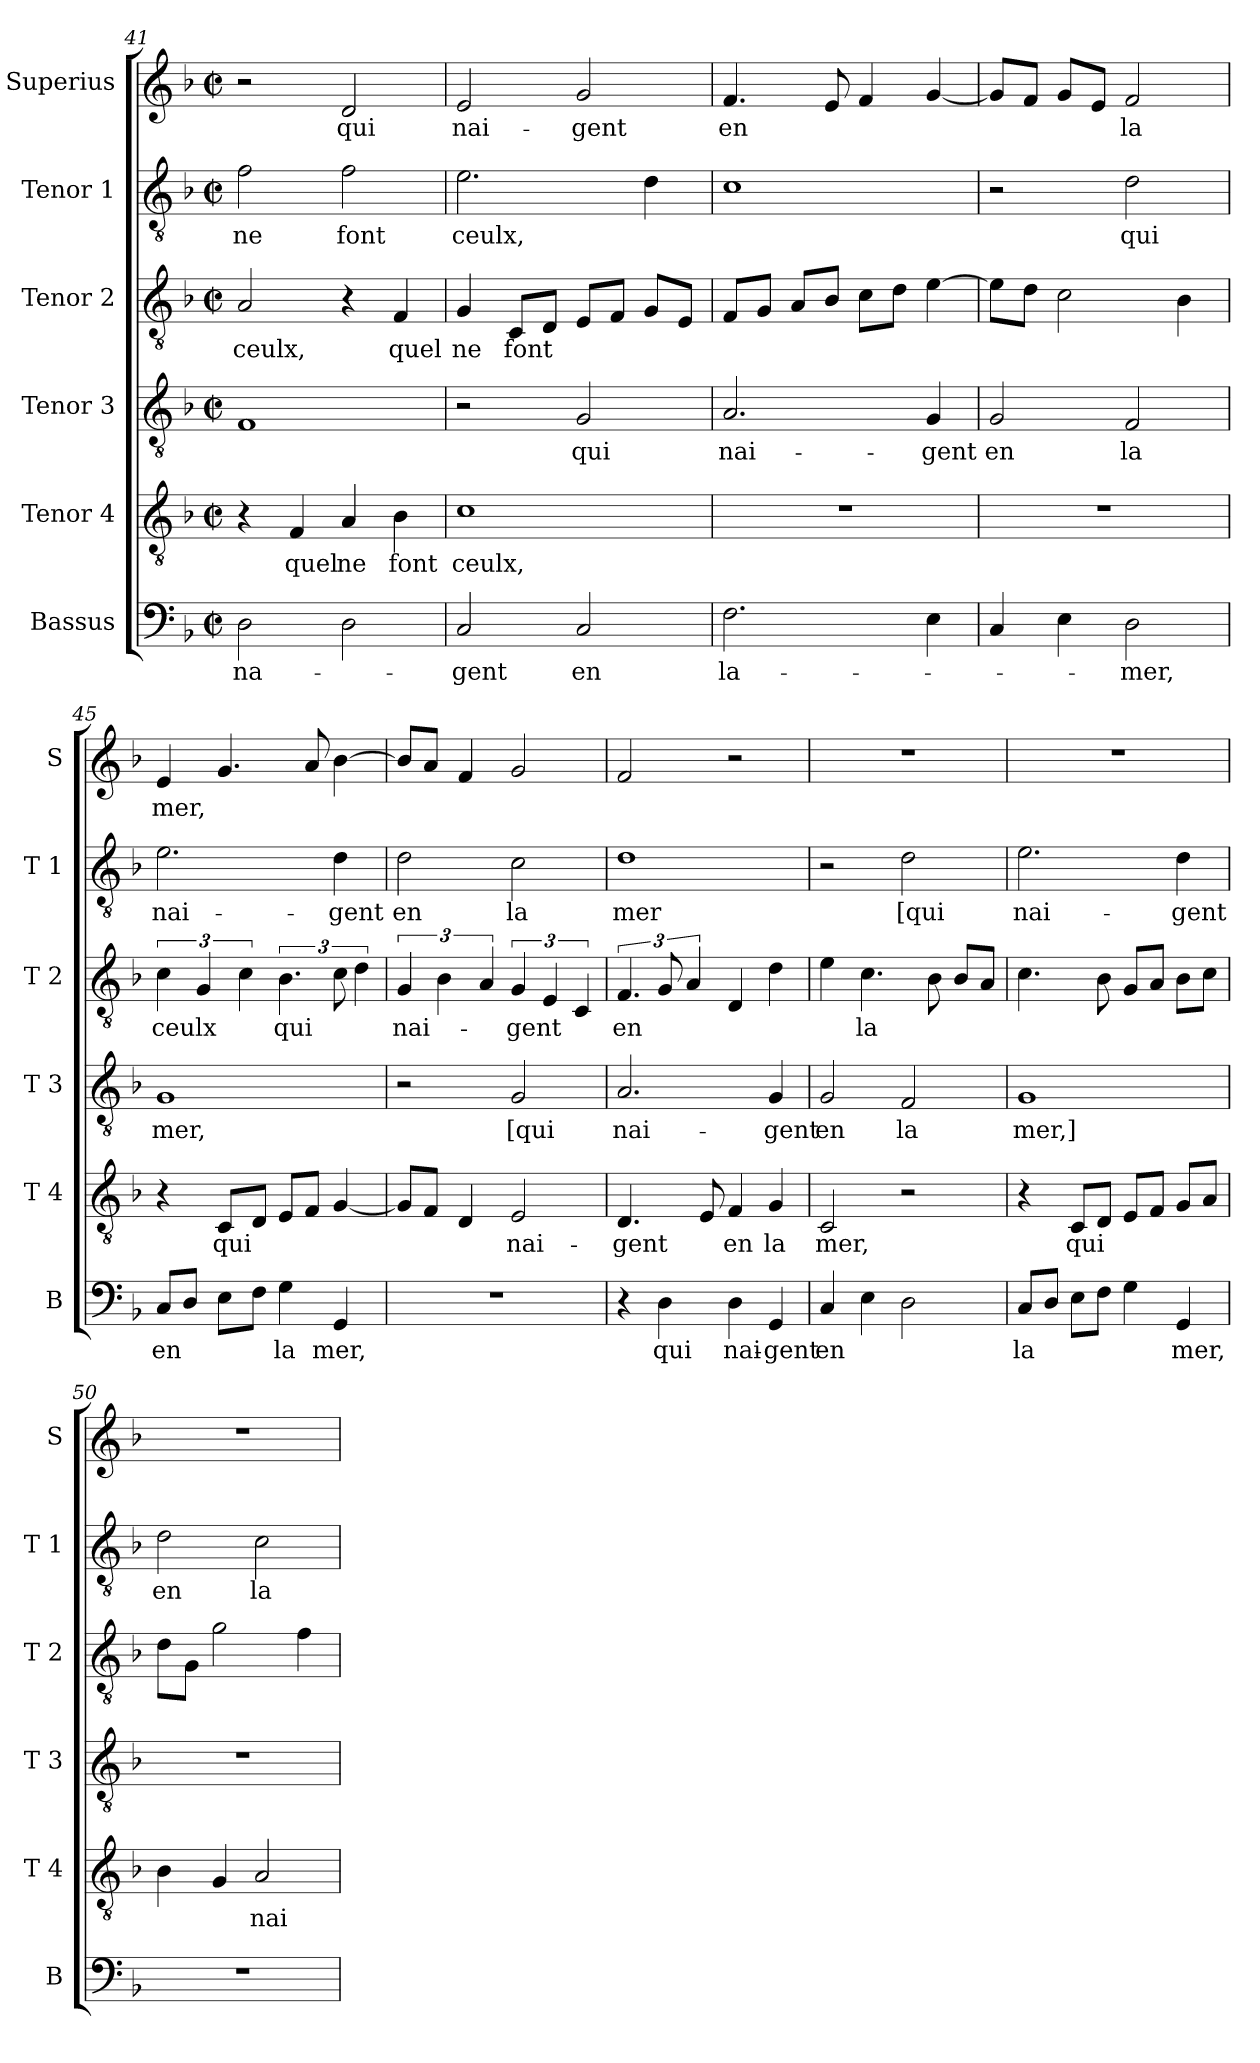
**kern	**text	**kern	**text	**kern	**text	**kern	**text	**kern	**text	**kern	**text
*part6	*part6	*part5	*part5	*part4	*part4	*part3	*part3	*part2	*part2	*part1	*part1
*staff6	*staff6	*staff5	*staff5	*staff4	*staff4	*staff3	*staff3	*staff2	*staff2	*staff1	*staff1
*I"Bassus	*	*I"Tenor 4	*	*I"Tenor 3	*	*I"Tenor 2	*	*I"Tenor 1	*	*I"Superius	*
*I'B	*	*I'T 4	*	*I'T 3	*	*I'T 2	*	*I'T 1	*	*I'S	*
!!LO:LB:g=z
*clefF4	*	*clefGv2	*	*clefGv2	*	*clefGv2	*	*clefGv2	*	*clefG2	*
*k[b-]	*	*k[b-]	*	*k[b-]	*	*k[b-]	*	*k[b-]	*	*k[b-]	*
*F:	*	*F:	*	*F:	*	*F:	*	*F:	*	*F:	*
*M2/2	*	*M2/2	*	*M2/2	*	*M2/2	*	*M2/2	*	*M2/2	*
*met(c|)	*	*met(c|)	*	*met(c|)	*	*met(c|)	*	*met(c|)	*	*met(c|)	*
=41	=41	=41	=41	=41	=41	=41	=41	=41	=41	=41	=41
!	!LO:LY:b	!	!	!	!	!	!LO:LY:b	!	!LO:LY:b	!	!
2D\	na-	4r	.	1F	.	2A/	ceulx,	2f\	ne	2r	.
!	!	!	!LO:LY:b	!	!	!	!	!	!	!	!
.	.	4F/	quel	.	.	.	.	.	.	.	.
!	!	!	!LO:LY:b	!	!	!	!	!	!LO:LY:b	!	!LO:LY:b
2D\	.	4A/	ne	.	.	4r	.	2f\	font	2d/	qui
!	!	!	!LO:LY:b	!	!	!	!LO:LY:b	!	!	!	!
.	.	4B-\	font	.	.	4F/	quel	.	.	.	.
!!LO:PB:g=z
=42	=42	=42	=42	=42	=42	=42	=42	=42	=42	=42	=42
!	!LO:LY:b	!	!LO:LY:b	!	!	!	!LO:LY:b	!	!LO:LY:b	!	!LO:LY:b
2C/	-gent	1c	ceulx,	2r	.	4G/	ne	2.e\	ceulx,	2e/	nai-
!	!	!	!	!	!	!	!LO:LY:b	!	!	!	!
.	.	.	.	.	.	8C/L	font	.	.	.	.
.	.	.	.	.	.	8D/J	.	.	.	.	.
!	!LO:LY:b	!	!	!	!LO:LY:b	!	!	!	!	!	!LO:LY:b
2C/	en	.	.	2G/	qui	8E/L	.	.	.	2g/	-gent
.	.	.	.	.	.	8F/J	.	.	.	.	.
.	.	.	.	.	.	8G/L	.	4d\	.	.	.
.	.	.	.	.	.	8E/J	.	.	.	.	.
=43	=43	=43	=43	=43	=43	=43	=43	=43	=43	=43	=43
!	!LO:LY:b	!	!	!	!LO:LY:b	!	!	!	!	!	!LO:LY:b
2.F\	la-	1r	.	2.A/	nai-	8F/L	.	1c	.	4.f/	en
.	.	.	.	.	.	8G/J	.	.	.	.	.
.	.	.	.	.	.	8A/L	.	.	.	.	.
.	.	.	.	.	.	8B-/J	.	.	.	8e/	.
.	.	.	.	.	.	8c\L	.	.	.	4f/	.
.	.	.	.	.	.	8d\J	.	.	.	.	.
!	!	!	!	!	!LO:LY:b	!	!	!	!	!	!
4E\	.	.	.	4G/	-gent	[4e\	.	.	.	[4g/	.
=44	=44	=44	=44	=44	=44	=44	=44	=44	=44	=44	=44
!	!	!	!	!	!LO:LY:b	!	!	!	!	!	!
4C/	.	1r	.	2G/	en	8e\L]	.	2r	.	8g/L]	.
.	.	.	.	.	.	8d\J	.	.	.	8f/J	.
4E\	.	.	.	.	.	2c\	.	.	.	8g/L	.
.	.	.	.	.	.	.	.	.	.	8e/J	.
!	!LO:LY:b	!	!	!	!LO:LY:b	!	!	!	!LO:LY:b	!	!LO:LY:b
2D\	-mer,	.	.	2F/	la	.	.	2d\	qui	2f/	la
.	.	.	.	.	.	4B-\	.	.	.	.	.
=45	=45	=45	=45	=45	=45	=45	=45	=45	=45	=45	=45
!	!LO:LY:b	!	!	!	!LO:LY:b	!	!LO:LY:b	!	!LO:LY:b	!	!LO:LY:b
8C/L	en	4r	.	1G	mer,	6c\	ceulx	2.e\	nai-	4e/	mer,
8D/J	.	.	.	.	.	.	.	.	.	.	.
.	.	.	.	.	.	6G/	.	.	.	.	.
!	!	!	!LO:LY:b	!	!	!	!	!	!	!	!
8E\L	.	8C/L	qui	.	.	.	.	.	.	4.g/	.
.	.	.	.	.	.	6c\	.	.	.	.	.
8F\J	.	8D/J	.	.	.	.	.	.	.	.	.
!	!LO:LY:b	!	!	!	!	!	!LO:LY:b	!	!	!	!
4G\	la	8E/L	.	.	.	6.B-\	qui	.	.	.	.
.	.	8F/J	.	.	.	.	.	.	.	8a/	.
!	!LO:LY:b	!	!	!	!	!	!	!	!LO:LY:b	!	!
4GG/	mer,	[4G/	.	.	.	12c\	.	4d\	-gent	[4b-\	.
.	.	.	.	.	.	6d\	.	.	.	.	.
=46	=46	=46	=46	=46	=46	=46	=46	=46	=46	=46	=46
!	!	!	!	!	!	!	!LO:LY:b	!	!LO:LY:b	!	!
1r	.	8G/L]	.	2r	.	6G/	nai-	2d\	en	8b-/L]	.
.	.	8F/J	.	.	.	.	.	.	.	8a/J	.
.	.	.	.	.	.	6B-\	.	.	.	.	.
.	.	4D/	.	.	.	.	.	.	.	4f/	.
.	.	.	.	.	.	6A/	.	.	.	.	.
!	!	!	!LO:LY:b	!	!LO:LY:b	!	!LO:LY:b	!	!LO:LY:b	!	!
.	.	2E/	nai-	2G/	[qui	6G/	-gent	2c\	la	2g/	.
.	.	.	.	.	.	6E/	.	.	.	.	.
.	.	.	.	.	.	6C/	.	.	.	.	.
!!LO:PB:g=z
=47	=47	=47	=47	=47	=47	=47	=47	=47	=47	=47	=47
!	!	!	!LO:LY:b	!	!LO:LY:b	!	!LO:LY:b	!	!LO:LY:b	!	!
4r	.	4.D/	-gent	2.A/	nai-	6.F/	en	1d	mer	2f/	.
!	!LO:LY:b	!	!	!	!	!	!	!	!	!	!
4D\	qui	.	.	.	.	12G/	.	.	.	.	.
.	.	.	.	.	.	6A/	.	.	.	.	.
.	.	8E/	.	.	.	.	.	.	.	.	.
!	!LO:LY:b	!	!LO:LY:b	!	!	!	!	!	!	!	!
4D\	nai-	4F/	en	.	.	4D/	.	.	.	2r	.
!	!LO:LY:b	!	!LO:LY:b	!	!LO:LY:b	!	!	!	!	!	!
4GG/	-gent	4G/	la	4G/	-gent	4d\	.	.	.	.	.
=48	=48	=48	=48	=48	=48	=48	=48	=48	=48	=48	=48
!	!LO:LY:b	!	!LO:LY:b	!	!LO:LY:b	!	!	!	!	!	!
4C/	en	2C/	mer,	2G/	en	4e\	.	2r	.	1r	.
!	!	!	!	!	!	!	!LO:LY:b	!	!	!	!
4E\	.	.	.	.	.	4.c\	la	.	.	.	.
!	!	!	!	!	!LO:LY:b	!	!	!	!LO:LY:b	!	!
2D\	.	2r	.	2F/	la	.	.	2d\	[qui	.	.
.	.	.	.	.	.	8B-\	.	.	.	.	.
.	.	.	.	.	.	8B-/L	.	.	.	.	.
.	.	.	.	.	.	8A/J	.	.	.	.	.
=49	=49	=49	=49	=49	=49	=49	=49	=49	=49	=49	=49
!	!LO:LY:b	!	!	!	!LO:LY:b	!	!	!	!LO:LY:b	!	!
8C/L	la	4r	.	1G	mer,]	4.c\	.	2.e\	nai-	1r	.
8D/J	.	.	.	.	.	.	.	.	.	.	.
!	!	!	!LO:LY:b	!	!	!	!	!	!	!	!
8E\L	.	8C/L	qui	.	.	.	.	.	.	.	.
8F\J	.	8D/J	.	.	.	8B-\	.	.	.	.	.
4G\	.	8E/L	.	.	.	8G/L	.	.	.	.	.
.	.	8F/J	.	.	.	8A/J	.	.	.	.	.
!	!LO:LY:b	!	!	!	!	!	!	!	!LO:LY:b	!	!
4GG/	mer,	8G/L	.	.	.	8B-\L	.	4d\	-gent	.	.
.	.	8A/J	.	.	.	8c\J	.	.	.	.	.
=50	=50	=50	=50	=50	=50	=50	=50	=50	=50	=50	=50
!	!	!	!	!	!	!	!	!	!LO:LY:b	!	!
1r	.	4B-\	.	1r	.	8d\L	.	2d\	en	1r	.
.	.	.	.	.	.	8G\J	.	.	.	.	.
.	.	4G/	.	.	.	2g\	.	.	.	.	.
!	!	!	!LO:LY:b	!	!	!	!	!	!LO:LY:b	!	!
.	.	2A/	nai-	.	.	.	.	2c\	la	.	.
.	.	.	.	.	.	4f\	.	.	.	.	.
=	=	=	=	=	=	=	=	=	=	=	=
*-	*-	*-	*-	*-	*-	*-	*-	*-	*-	*-	*-
